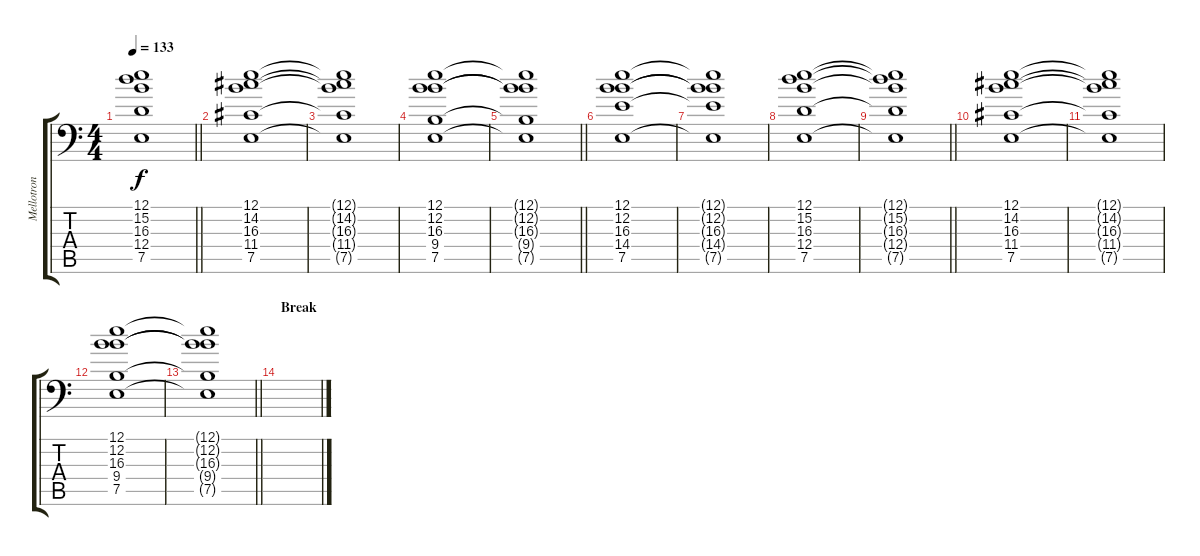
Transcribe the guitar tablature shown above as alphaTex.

\track ("Mellotron" "Mellotron") {instrument flute}
\staff {score tabs}
\tuning (E4 B3 G3 D3 A2 E1) {hide}
\ts (4 4)
\tempo 133
\clef f4
\barLineRight lightlight
\ks c
(12.1{t} 15.2{t} 16.3{t} 12.4{t} 7.5{t}).1{dy f} |
\section ("" "")
(12.1 14.2 16.3 11.4 7.5).1 |
(12.1{t} 14.2{t} 16.3{t} 11.4{t} 7.5{t}).1 |
(12.1 12.2 16.3 9.4 7.5).1 |
\barLineRight lightlight
(12.1{t} 12.2{t} 16.3{t} 9.4{t} 7.5{t}).1 |
\section ("" "")
(12.1 12.2 16.3 14.4 7.5).1 |
(12.1{t} 12.2{t} 16.3{t} 14.4{t} 7.5{t}).1 |
(12.1 15.2 16.3 12.4 7.5).1 |
\barLineRight lightlight
(12.1{t} 15.2{t} 16.3{t} 12.4{t} 7.5{t}).1 |
\section ("" "")
(12.1 14.2 16.3 11.4 7.5).1 |
(12.1{t} 14.2{t} 16.3{t} 11.4{t} 7.5{t}).1 |
(12.1 12.2 16.3 9.4 7.5).1 |
\barLineRight lightlight
(12.1{t} 12.2{t} 16.3{t} 9.4{t} 7.5{t}).1 |
\section ("" "Break")
